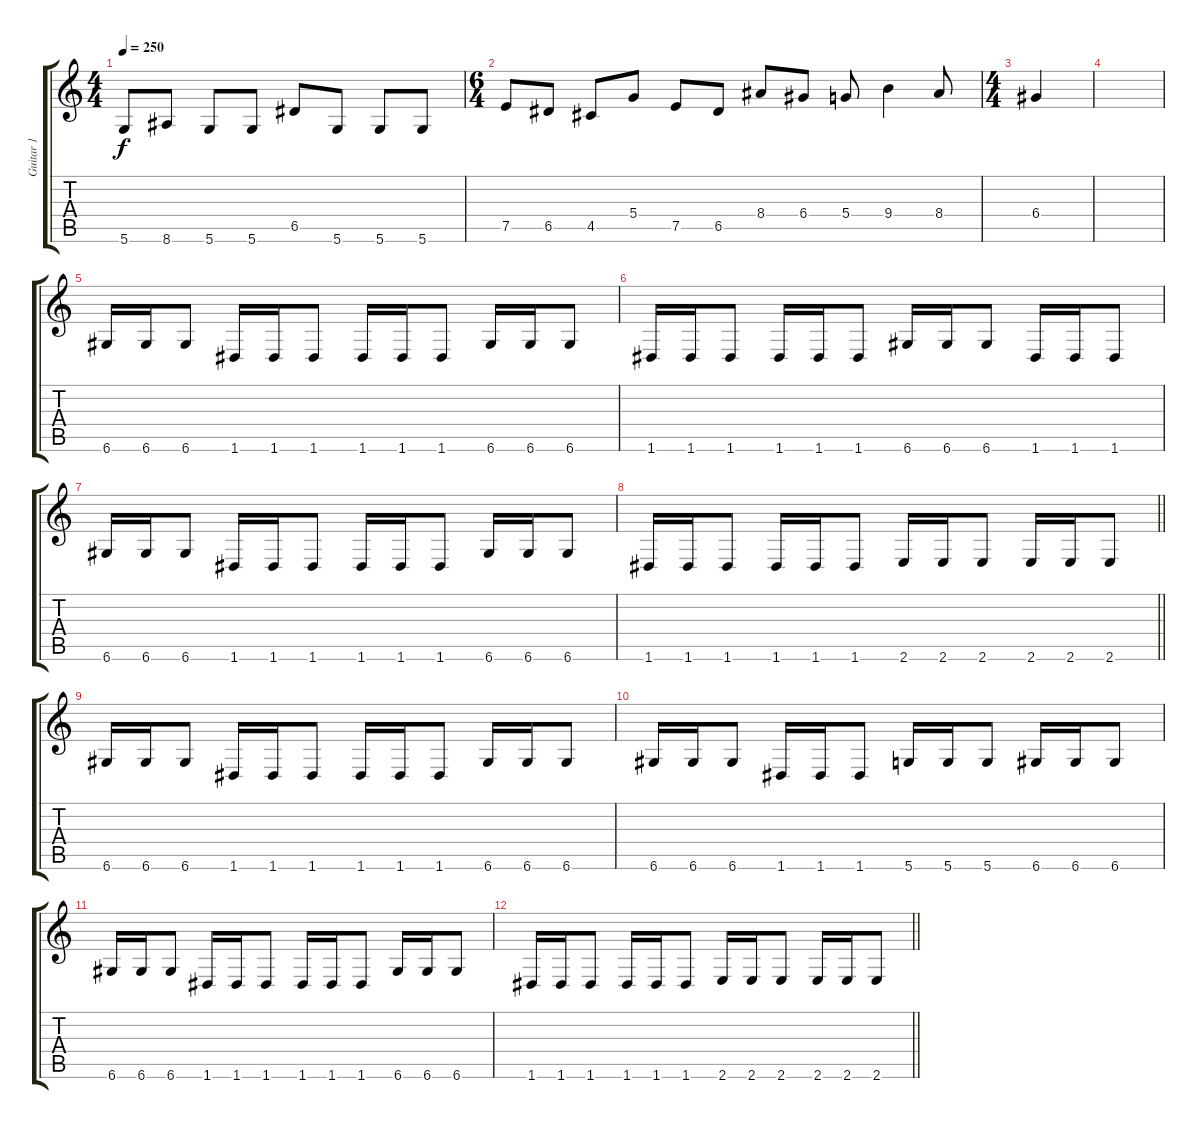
\track ("Guitar 1" "Guitar 1") {instrument distortionguitar}
\staff {score tabs}
\tuning (E4 B3 G3 D3 A2 D2) {hide}
\ts (4 4)
\tempo 250
\clef g2
\ks c
5.6.8{dy f} 8.6.8 5.6.8 5.6.8 6.5.8 5.6.8 5.6.8 5.6.8 |
\ts (6 4)
7.5.8 6.5.8 4.5.8 5.4.8 7.5.8 6.5.8 8.4.8 6.4.8 5.4.8 9.4.4 8.4.8 |
\ts (4 4)
6.4.4 |
|
6.6.16 6.6.16 6.6.8 1.6.16 1.6.16 1.6.8 1.6.16 1.6.16 1.6.8 6.6.16 6.6.16 6.6.8 |
1.6.16 1.6.16 1.6.8 1.6.16 1.6.16 1.6.8 6.6.16 6.6.16 6.6.8 1.6.16 1.6.16 1.6.8 |
6.6.16 6.6.16 6.6.8 1.6.16 1.6.16 1.6.8 1.6.16 1.6.16 1.6.8 6.6.16 6.6.16 6.6.8 |
\barLineRight lightlight
1.6.16 1.6.16 1.6.8 1.6.16 1.6.16 1.6.8 2.6.16 2.6.16 2.6.8 2.6.16 2.6.16 2.6.8 |
6.6.16 6.6.16 6.6.8 1.6.16 1.6.16 1.6.8 1.6.16 1.6.16 1.6.8 6.6.16 6.6.16 6.6.8 |
6.6.16 6.6.16 6.6.8 1.6.16 1.6.16 1.6.8 5.6.16 5.6.16 5.6.8 6.6.16 6.6.16 6.6.8 |
6.6.16 6.6.16 6.6.8 1.6.16 1.6.16 1.6.8 1.6.16 1.6.16 1.6.8 6.6.16 6.6.16 6.6.8 |
\barLineRight lightlight
1.6.16 1.6.16 1.6.8 1.6.16 1.6.16 1.6.8 2.6.16 2.6.16 2.6.8 2.6.16 2.6.16 2.6.8
